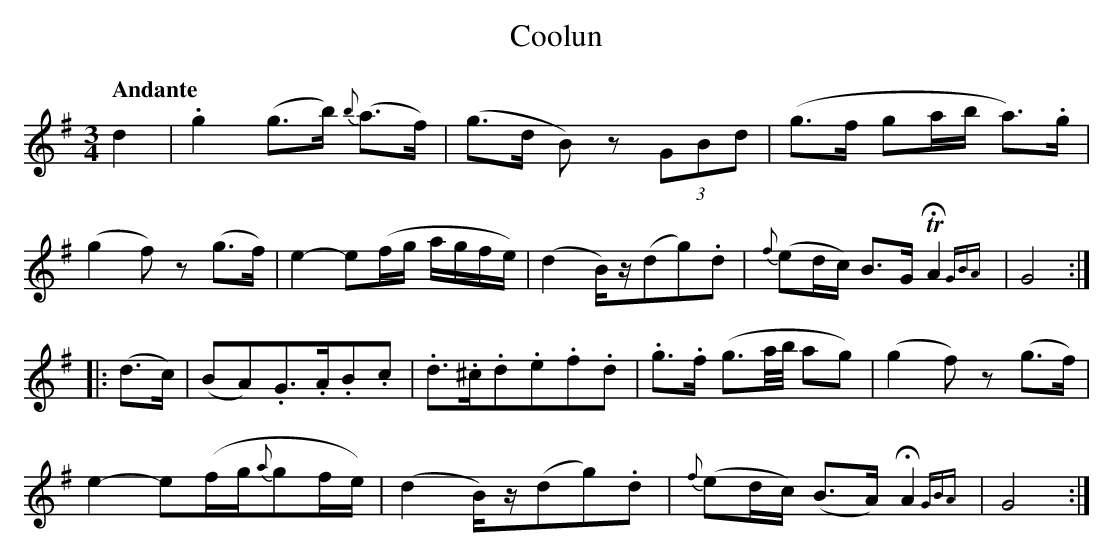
X:1
T:Coolun
M:3/4
L:1/8
Q:"Andante"
K:G
d2|.g2 (g>b) {b}(a>f)|(g>d B)z (3GBd|(g>f ga/b/ a>).g|
(g2f)z (g>f)|e2-e(f/g/ a/g/f/e/)|(d2 B/)z/(dg).d|{f}(ed/c/) B>G T!fermata!A2 {GBA}|G4:|
|:(d>c)|(BA).G>.A.B.c|.d>.^c.d.e.f.d|.g>.f (g>a/2b/4 ag)|(g2f) z (g>f)|
e2- e(f/g/{a}gf/e/)|(d2 B/)z/(dg).d|{f}(ed/c/) (B>A) !fermata!A2 {GBA}|G4:|]
